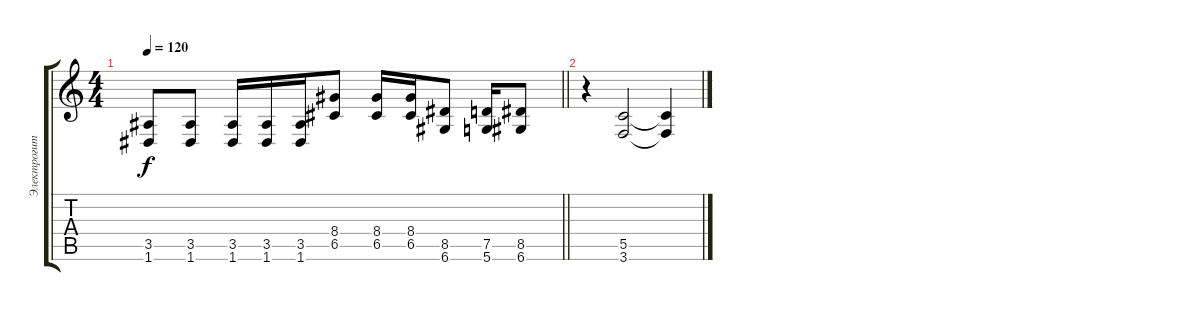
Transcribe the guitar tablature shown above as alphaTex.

\track ("Электрогитара" "Электрогит") {instrument distortionguitar}
\staff {score tabs}
\tuning (D4 A3 F3 C3 G2 D2) {hide}
\ts (4 4)
\tempo 120
\clef g2
\barLineRight lightlight
\ks c
(3.5{t} 1.6{t}).8{dy f} (3.5 1.6).8 (3.5 1.6).16 (3.5 1.6).16 (3.5 1.6).16 (8.4 6.5).8 (8.4 6.5).16 (8.4 6.5).16 (8.5 6.6).8 (7.5 5.6).16 (8.5 6.6).8 |
r.4 (5.5 3.6).2 (5.5{t} 3.6{t}).4
